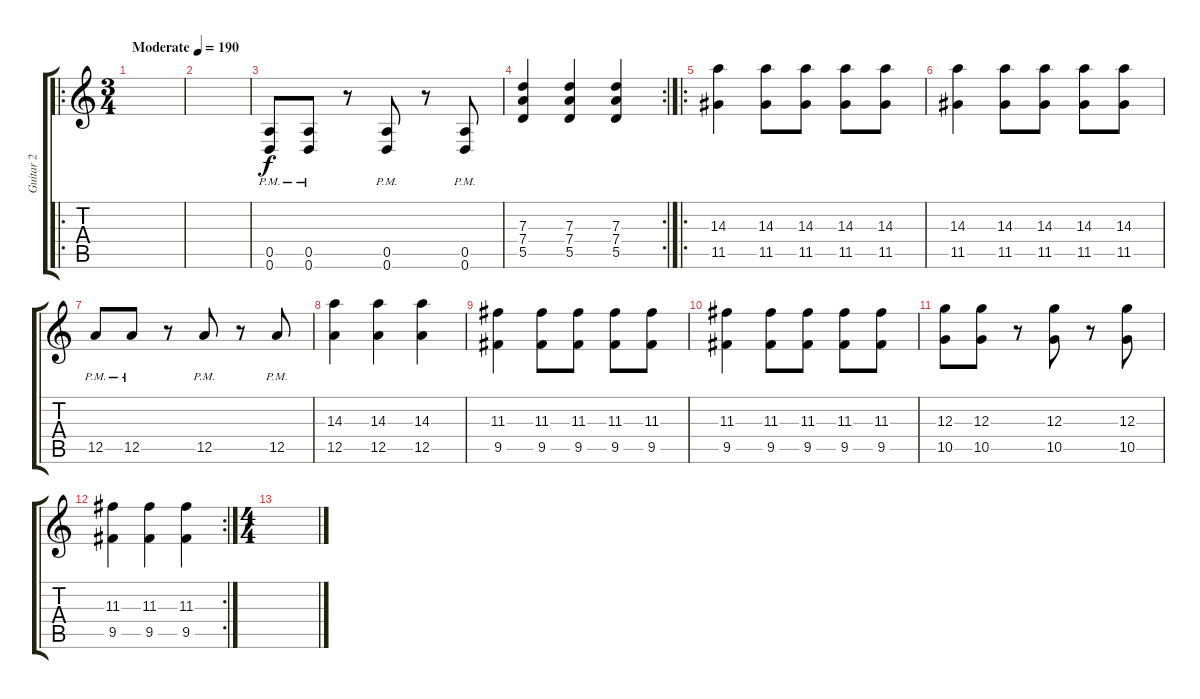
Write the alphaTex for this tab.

\track ("Guitar 2" "Guitar 2") {instrument distortionguitar}
\staff {score tabs}
\tuning (E4 B3 G3 D3 A2 D2) {hide}
\ro
\ts (3 4)
\tempo (190 "Moderate")
\clef g2
\ks c
|
|
(0.5{pm} 0.6{pm}).8 (0.5{pm} 0.6{pm}).8 r.8 (0.5{pm} 0.6{pm}).8 r.8 (0.5{pm} 0.6{pm}).8 |
\rc 2
(7.3 7.4 5.5).4 (7.3 7.4 5.5).4 (7.3 7.4 5.5).4 |
\ro
(14.3 11.5).4 (14.3 11.5).8 (14.3 11.5).8 (14.3 11.5).8 (14.3 11.5).8 |
(14.3 11.5).4 (14.3 11.5).8 (14.3 11.5).8 (14.3 11.5).8 (14.3 11.5).8 |
12.5{pm}.8 12.5{pm}.8 r.8 12.5{pm}.8 r.8 12.5{pm}.8 |
(14.3 12.5).4 (14.3 12.5).4 (14.3 12.5).4 |
(11.3 9.5).4 (11.3 9.5).8 (11.3 9.5).8 (11.3 9.5).8 (11.3 9.5).8 |
(11.3 9.5).4 (11.3 9.5).8 (11.3 9.5).8 (11.3 9.5).8 (11.3 9.5).8 |
(12.3 10.5).8 (12.3 10.5).8 r.8 (12.3 10.5).8 r.8 (12.3 10.5).8 |
\rc 2
(11.3 9.5).4 (11.3 9.5).4 (11.3 9.5).4 |
\ts (4 4)
